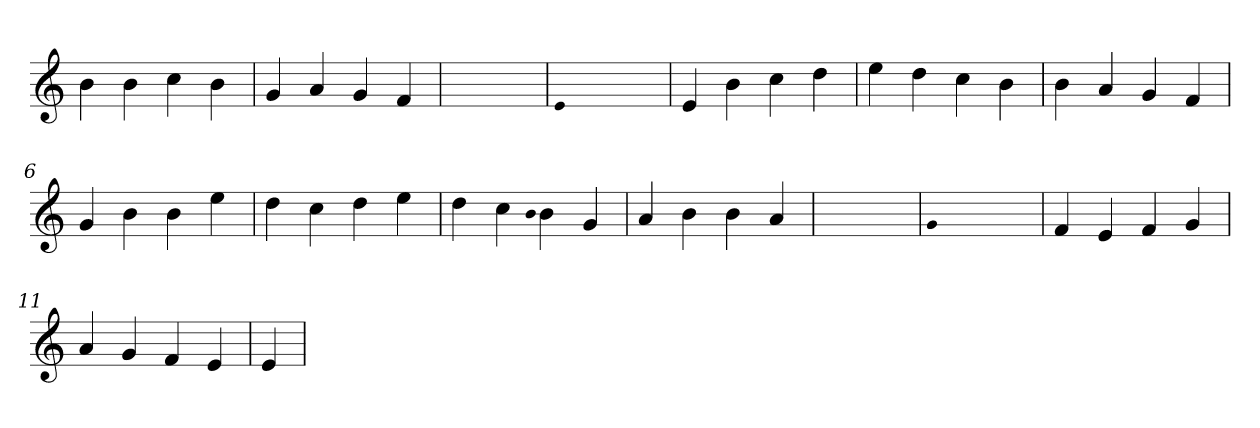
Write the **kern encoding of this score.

**kern
*part1
*staff1
*clefG2
=1
4b
4b
4cc
4b
=2
4g
4a
4g
4f
=3
1ryy
=3
qqe
1ryy
=3
4e
4b
4cc
4dd
=4
4ee
4dd
4cc
4b
=5
4b
4a
4g
4f
=6
4g
4b
4b
4ee
=7
4dd
4cc
4dd
4ee
=8
4dd
4cc
qqb
4b
4g
=9
4a
4b
4b
4a
=10
1ryy
=10
qqg
1ryy
=10
4f
4e
4f
4g
=11
4a
4g
4f
4e
=12
4e
=
*-
